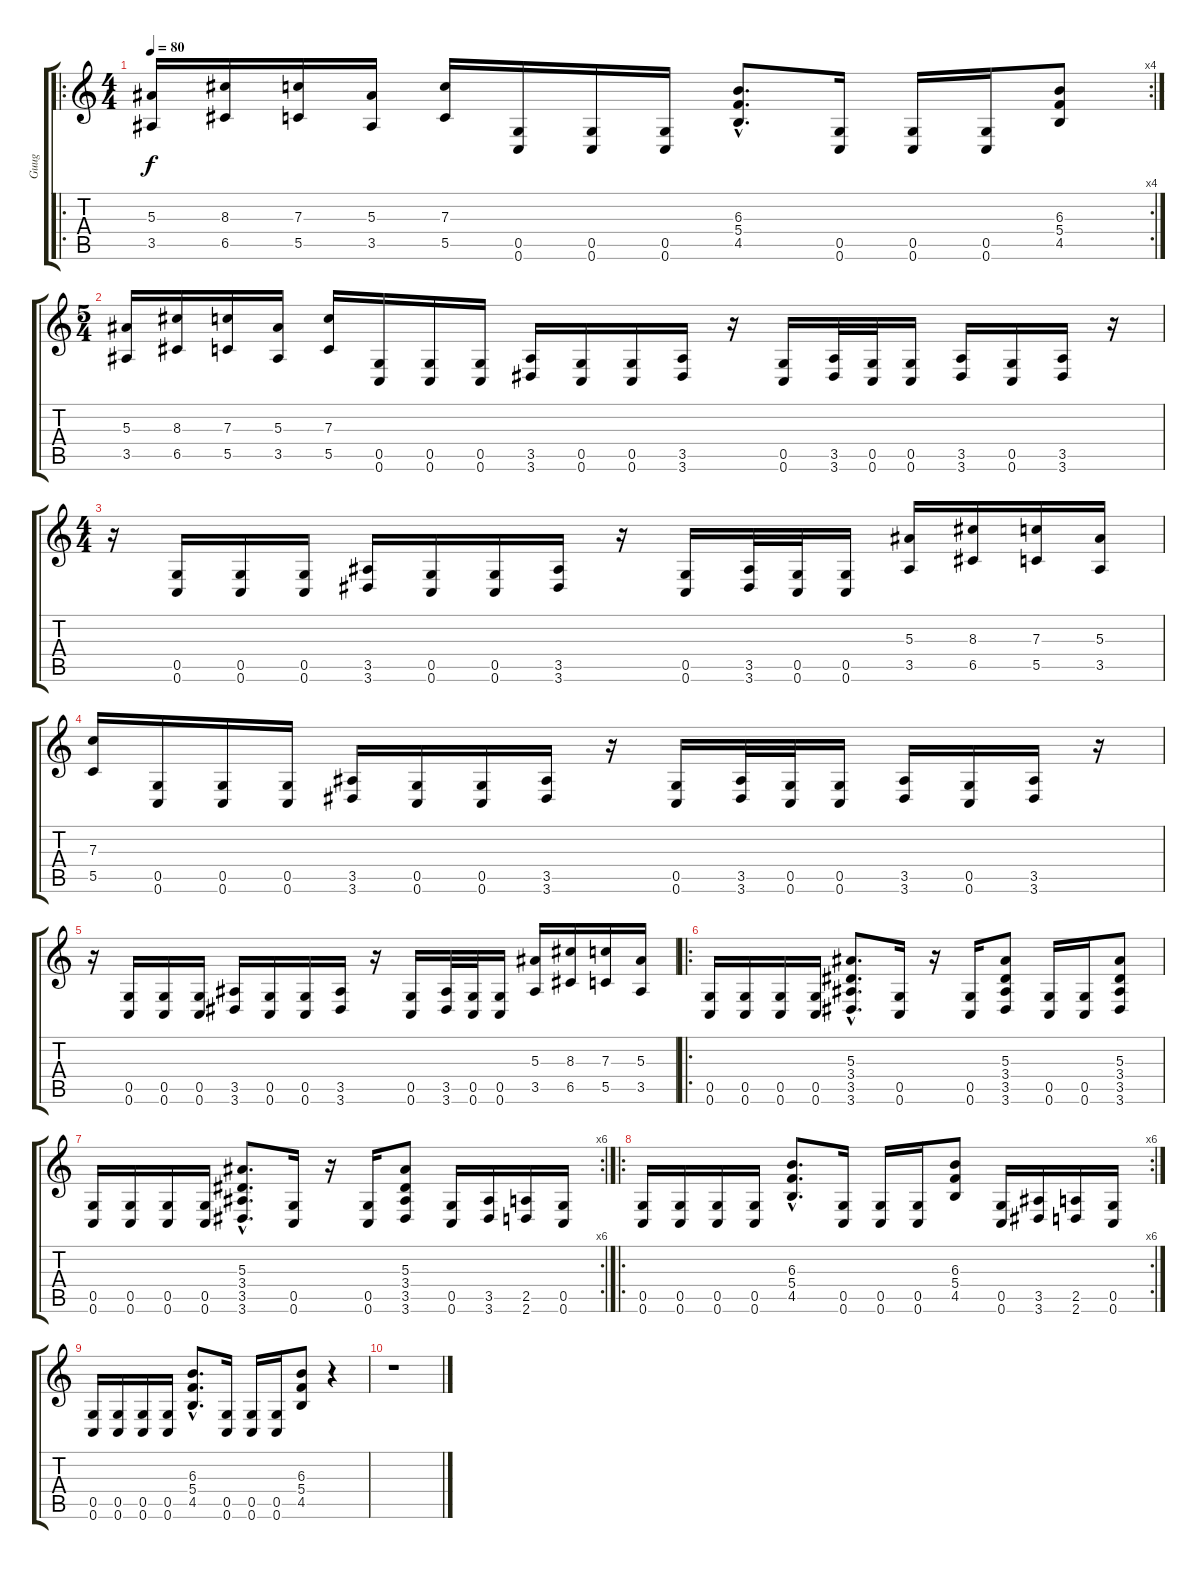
\track ("Guug" "Guug") {instrument overdrivenguitar}
\staff {score tabs}
\tuning (D4 A3 F3 C3 G2 C2) {hide}
\ro
\rc 4
\ts (4 4)
\tempo 80
\clef g2
\ks c
(5.3 3.5).16{dy f} (8.3 6.5).16 (7.3 5.5).16 (5.3 3.5).16 (7.3 5.5).16 (0.5 0.6).16 (0.5 0.6).16 (0.5 0.6).16 (6.3{hac} 5.4{hac} 4.5{hac}).8{d} (0.5 0.6).16 (0.5 0.6).16 (0.5 0.6).16 (6.3 5.4 4.5).8 |
\ts (5 4)
(5.3 3.5).16 (8.3 6.5).16 (7.3 5.5).16 (5.3 3.5).16 (7.3 5.5).16 (0.5 0.6).16 (0.5 0.6).16 (0.5 0.6).16 (3.5 3.6).16 (0.5 0.6).16 (0.5 0.6).16 (3.5 3.6).16 r.16 (0.5 0.6).16 (3.5 3.6).32 (0.5 0.6).32 (0.5 0.6).16 (3.5 3.6).16 (0.5 0.6).16 (3.5 3.6).16 r.16 |
\ts (4 4)
r.16 (0.5 0.6).16 (0.5 0.6).16 (0.5 0.6).16 (3.5 3.6).16 (0.5 0.6).16 (0.5 0.6).16 (3.5 3.6).16 r.16 (0.5 0.6).16 (3.5 3.6).32 (0.5 0.6).32 (0.5 0.6).16 (5.3 3.5).16 (8.3 6.5).16 (7.3 5.5).16 (5.3 3.5).16 |
(7.3 5.5).16 (0.5 0.6).16 (0.5 0.6).16 (0.5 0.6).16 (3.5 3.6).16 (0.5 0.6).16 (0.5 0.6).16 (3.5 3.6).16 r.16 (0.5 0.6).16 (3.5 3.6).32 (0.5 0.6).32 (0.5 0.6).16 (3.5 3.6).16 (0.5 0.6).16 (3.5 3.6).16 r.16 |
r.16 (0.5 0.6).16 (0.5 0.6).16 (0.5 0.6).16 (3.5 3.6).16 (0.5 0.6).16 (0.5 0.6).16 (3.5 3.6).16 r.16 (0.5 0.6).16 (3.5 3.6).32 (0.5 0.6).32 (0.5 0.6).16 (5.3 3.5).16 (8.3 6.5).16 (7.3 5.5).16 (5.3 3.5).16 |
\ro
(0.5 0.6).16 (0.5 0.6).16 (0.5 0.6).16 (0.5 0.6).16 (5.3{hac} 3.4{hac} 3.5{hac} 3.6{hac}).8{d} (0.5 0.6).16 r.16 (0.5 0.6).16 (5.3 3.4 3.5 3.6).8 (0.5 0.6).16 (0.5 0.6).16 (5.3 3.4 3.5 3.6).8 |
\rc 6
(0.5 0.6).16 (0.5 0.6).16 (0.5 0.6).16 (0.5 0.6).16 (5.3{hac} 3.4{hac} 3.5{hac} 3.6{hac}).8{d} (0.5 0.6).16 r.16 (0.5 0.6).16 (5.3 3.4 3.5 3.6).8 (0.5 0.6).16 (3.5 3.6).16 (2.5 2.6).16 (0.5 0.6).16 |
\ro
\rc 6
(0.5 0.6).16 (0.5 0.6).16 (0.5 0.6).16 (0.5 0.6).16 (6.3{hac} 5.4{hac} 4.5{hac}).8{d} (0.5 0.6).16 (0.5 0.6).16 (0.5 0.6).16 (6.3 5.4 4.5).8 (0.5 0.6).16 (3.5 3.6).16 (2.5 2.6).16 (0.5 0.6).16 |
(0.5 0.6).16 (0.5 0.6).16 (0.5 0.6).16 (0.5 0.6).16 (6.3{hac} 5.4{hac} 4.5{hac}).8{d} (0.5 0.6).16 (0.5 0.6).16 (0.5 0.6).16 (6.3 5.4 4.5).8 r.4 |
r.1
